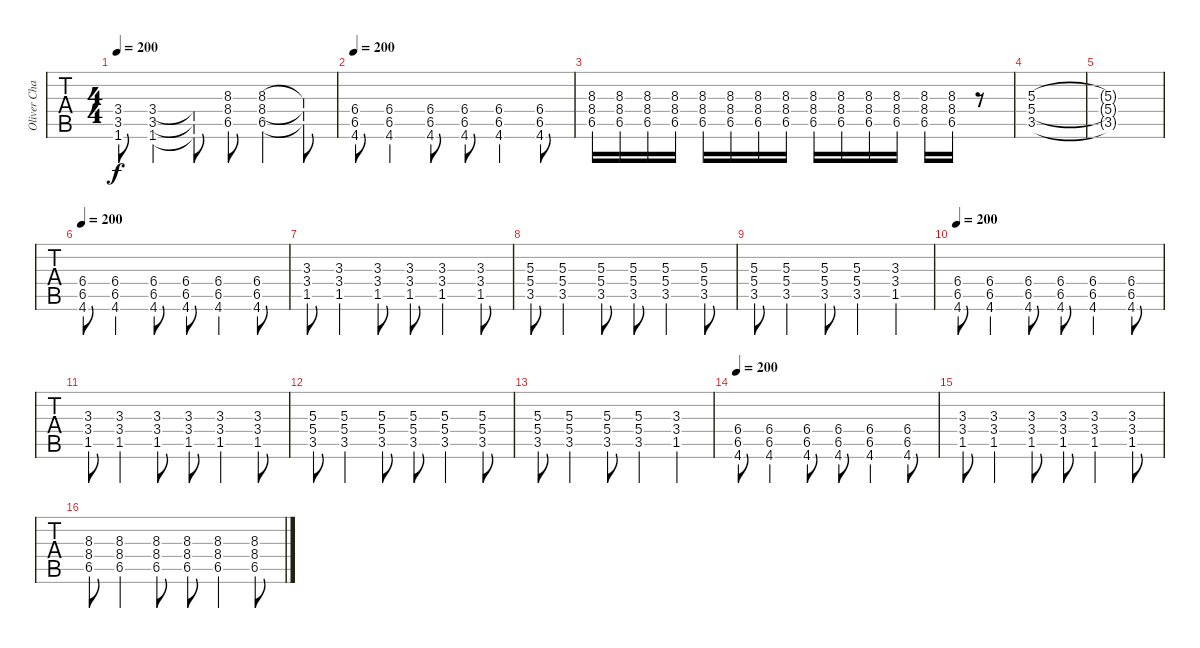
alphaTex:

\track ("Oliver Chapoy" "Oliver Cha") {instrument distortionguitar}
\staff {tabs}
\tuning (E4 B3 G3 D3 A2 E2) {hide}
\ts (4 4)
\tempo 200
\clef g2
\ks c
(3.4 3.5 1.6).8{dy f} (3.4 3.5 1.6).4 (3.4{t} 3.5{t} 1.6{t}).8 (8.3 8.4 6.5).8 (8.3 8.4 6.5).4 (8.3{t} 8.4{t} 6.5{t}).8 |
\tempo 200
(6.4 6.5 4.6).8 (6.4 6.5 4.6).4 (6.4 6.5 4.6).8 (6.4 6.5 4.6).8 (6.4 6.5 4.6).4 (6.4 6.5 4.6).8 |
(8.3 8.4 6.5).16 (8.3 8.4 6.5).16 (8.3 8.4 6.5).16 (8.3 8.4 6.5).16 (8.3 8.4 6.5).16 (8.3 8.4 6.5).16 (8.3 8.4 6.5).16 (8.3 8.4 6.5).16 (8.3 8.4 6.5).16 (8.3 8.4 6.5).16 (8.3 8.4 6.5).16 (8.3 8.4 6.5).16 (8.3 8.4 6.5).16 (8.3 8.4 6.5).16 r.8 |
(5.3 5.4 3.5).1 |
(5.3{t} 5.4{t} 3.5{t}).1 |
\tempo 200
(6.4 6.5 4.6).8 (6.4 6.5 4.6).4 (6.4 6.5 4.6).8 (6.4 6.5 4.6).8 (6.4 6.5 4.6).4 (6.4 6.5 4.6).8 |
(3.3 3.4 1.5).8 (3.3 3.4 1.5).4 (3.3 3.4 1.5).8 (3.3 3.4 1.5).8 (3.3 3.4 1.5).4 (3.3 3.4 1.5).8 |
(5.3 5.4 3.5).8 (5.3 5.4 3.5).4 (5.3 5.4 3.5).8 (5.3 5.4 3.5).8 (5.3 5.4 3.5).4 (5.3 5.4 3.5).8 |
(5.3 5.4 3.5).8 (5.3 5.4 3.5).4 (5.3 5.4 3.5).8 (5.3 5.4 3.5).4 (3.3 3.4 1.5).4 |
\tempo 200
(6.4 6.5 4.6).8 (6.4 6.5 4.6).4 (6.4 6.5 4.6).8 (6.4 6.5 4.6).8 (6.4 6.5 4.6).4 (6.4 6.5 4.6).8 |
(3.3 3.4 1.5).8 (3.3 3.4 1.5).4 (3.3 3.4 1.5).8 (3.3 3.4 1.5).8 (3.3 3.4 1.5).4 (3.3 3.4 1.5).8 |
(5.3 5.4 3.5).8 (5.3 5.4 3.5).4 (5.3 5.4 3.5).8 (5.3 5.4 3.5).8 (5.3 5.4 3.5).4 (5.3 5.4 3.5).8 |
(5.3 5.4 3.5).8 (5.3 5.4 3.5).4 (5.3 5.4 3.5).8 (5.3 5.4 3.5).4 (3.3 3.4 1.5).4 |
\tempo 200
(6.4 6.5 4.6).8 (6.4 6.5 4.6).4 (6.4 6.5 4.6).8 (6.4 6.5 4.6).8 (6.4 6.5 4.6).4 (6.4 6.5 4.6).8 |
(3.3 3.4 1.5).8 (3.3 3.4 1.5).4 (3.3 3.4 1.5).8 (3.3 3.4 1.5).8 (3.3 3.4 1.5).4 (3.3 3.4 1.5).8 |
(8.3 8.4 6.5).8 (8.3 8.4 6.5).4 (8.3 8.4 6.5).8 (8.3 8.4 6.5).8 (8.3 8.4 6.5).4 (8.3 8.4 6.5).8
